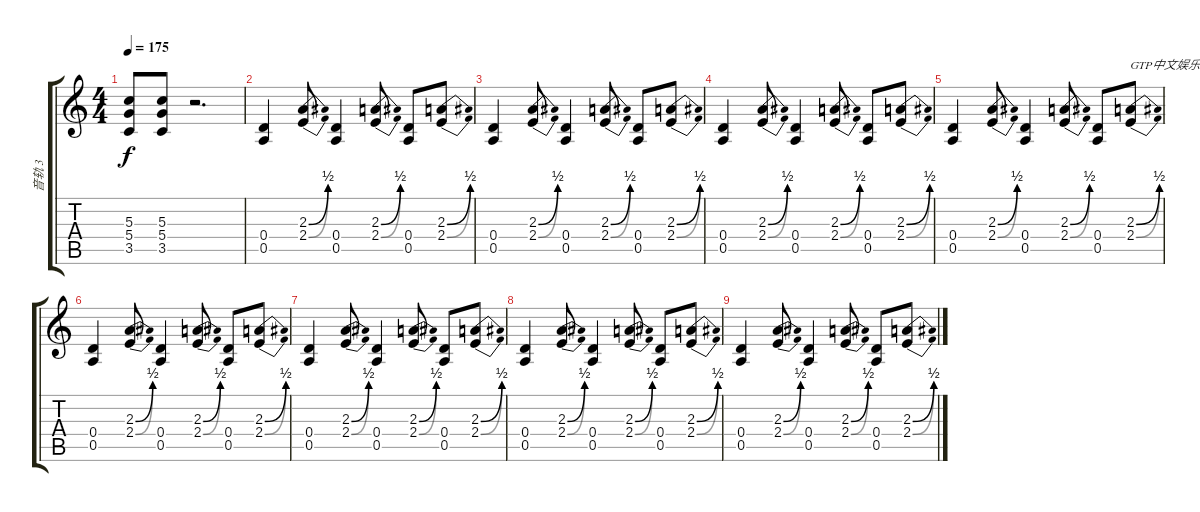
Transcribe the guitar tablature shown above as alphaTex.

\track ("音轨 3" "音轨 3") {instrument overdrivenguitar}
\staff {score tabs}
\tuning (E4 B3 G3 D3 A2 D2) {hide}
\ts (4 4)
\tempo 175
\clef g2
\ks c
(5.3 5.4 3.5).8{dy f} (5.3 5.4 3.5).8 r.2{d} |
(0.4 0.5).4 (2.3{be (bend 0 0 60 2)} 2.4{be (bend 0 0 60 2)}).8 (0.4 0.5).4 (2.3{be (bend 0 0 60 2)} 2.4{be (bend 0 0 60 2)}).8 (0.4 0.5).8 (2.3{be (bend 0 0 60 2)} 2.4{be (bend 0 0 60 2)}).8 |
(0.4 0.5).4 (2.3{be (bend 0 0 60 2)} 2.4{be (bend 0 0 60 2)}).8 (0.4 0.5).4 (2.3{be (bend 0 0 60 2)} 2.4{be (bend 0 0 60 2)}).8 (0.4 0.5).8 (2.3{be (bend 0 0 60 2)} 2.4{be (bend 0 0 60 2)}).8 |
(0.4 0.5).4 (2.3{be (bend 0 0 60 2)} 2.4{be (bend 0 0 60 2)}).8 (0.4 0.5).4 (2.3{be (bend 0 0 60 2)} 2.4{be (bend 0 0 60 2)}).8 (0.4 0.5).8 (2.3{be (bend 0 0 60 2)} 2.4{be (bend 0 0 60 2)}).8 |
(0.4 0.5).4 (2.3{be (bend 0 0 60 2)} 2.4{be (bend 0 0 60 2)}).8 (0.4 0.5).4 (2.3{be (bend 0 0 60 2)} 2.4{be (bend 0 0 60 2)}).8 (0.4 0.5).8 (2.3{be (bend 0 0 60 2)} 2.4{be (bend 0 0 60 2)}).8{txt "GTP中文娱乐网为您提供优秀的谱子"} |
(0.4 0.5).4 (2.3{be (bend 0 0 60 2)} 2.4{be (bend 0 0 60 2)}).8 (0.4 0.5).4 (2.3{be (bend 0 0 60 2)} 2.4{be (bend 0 0 60 2)}).8 (0.4 0.5).8 (2.3{be (bend 0 0 60 2)} 2.4{be (bend 0 0 60 2)}).8 |
(0.4 0.5).4 (2.3{be (bend 0 0 60 2)} 2.4{be (bend 0 0 60 2)}).8 (0.4 0.5).4 (2.3{be (bend 0 0 60 2)} 2.4{be (bend 0 0 60 2)}).8 (0.4 0.5).8 (2.3{be (bend 0 0 60 2)} 2.4{be (bend 0 0 60 2)}).8 |
(0.4 0.5).4 (2.3{be (bend 0 0 60 2)} 2.4{be (bend 0 0 60 2)}).8 (0.4 0.5).4 (2.3{be (bend 0 0 60 2)} 2.4{be (bend 0 0 60 2)}).8 (0.4 0.5).8 (2.3{be (bend 0 0 60 2)} 2.4{be (bend 0 0 60 2)}).8 |
(0.4 0.5).4 (2.3{be (bend 0 0 60 2)} 2.4{be (bend 0 0 60 2)}).8 (0.4 0.5).4 (2.3{be (bend 0 0 60 2)} 2.4{be (bend 0 0 60 2)}).8 (0.4 0.5).8 (2.3{be (bend 0 0 60 2)} 2.4{be (bend 0 0 60 2)}).8
